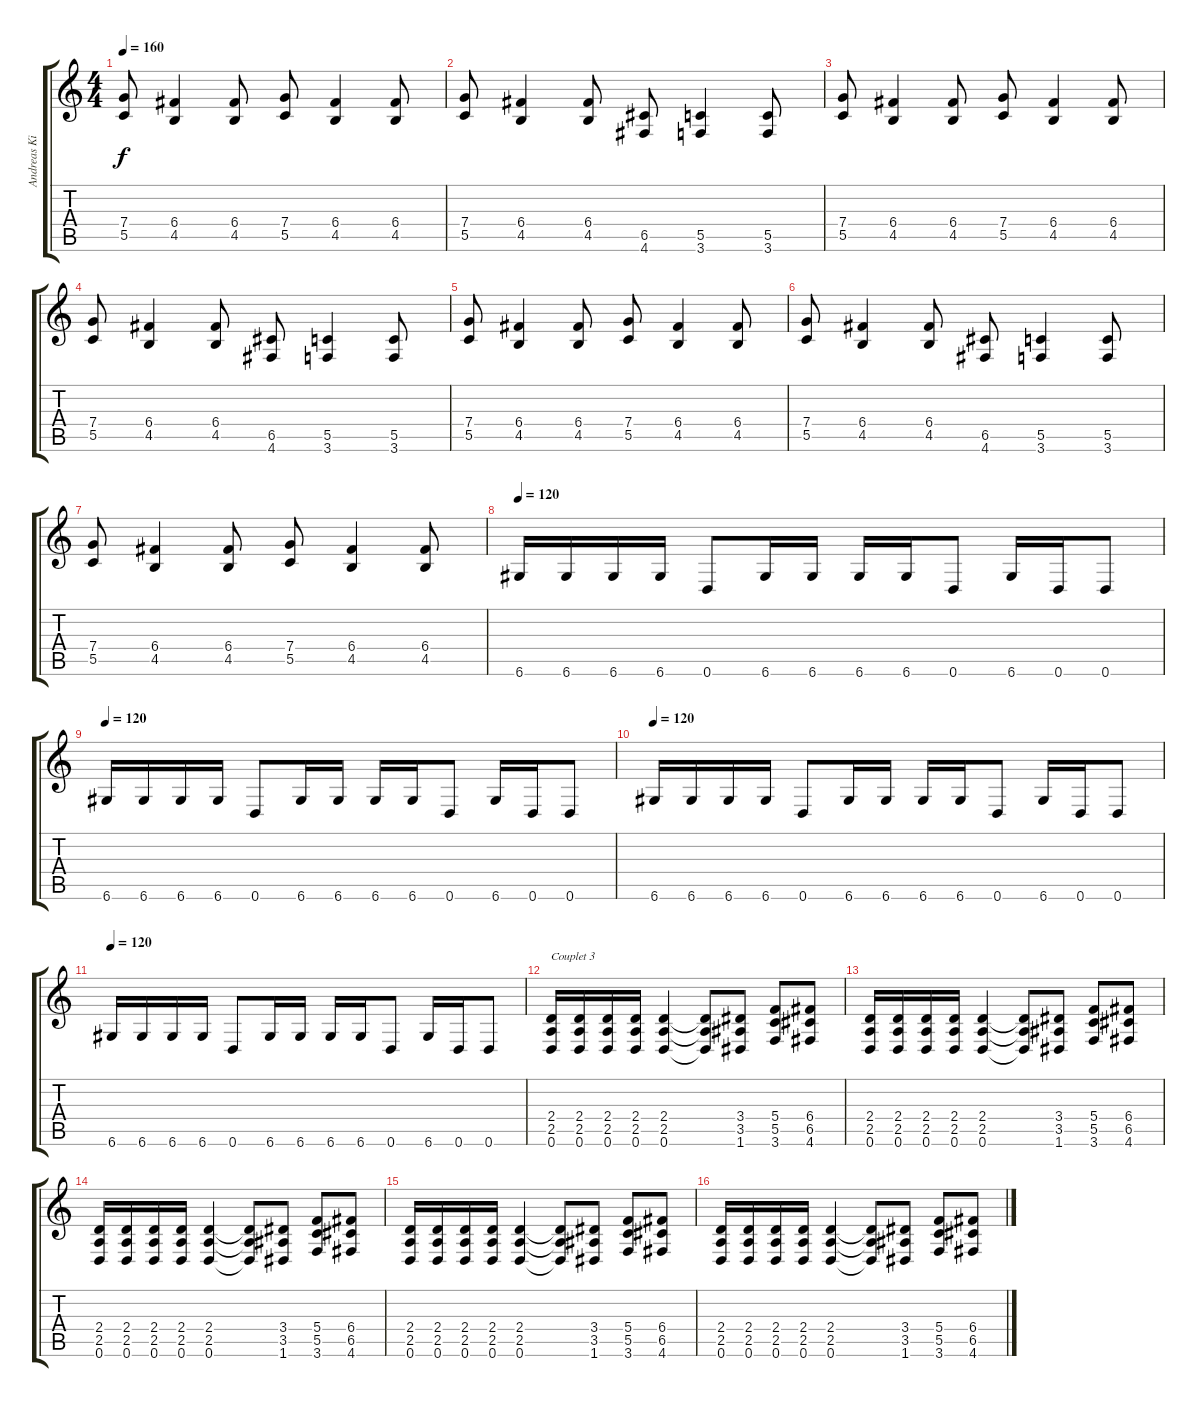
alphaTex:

\track ("Andreas Kisser" "Andreas Ki") {instrument distortionguitar}
\staff {score tabs}
\tuning (D4 A3 F3 C3 G2 D2) {hide}
\ts (4 4)
\tempo 160
\clef g2
\ks c
(7.4 5.5).8{dy f} (6.4 4.5).4 (6.4 4.5).8 (7.4 5.5).8 (6.4 4.5).4 (6.4 4.5).8 |
(7.4 5.5).8 (6.4 4.5).4 (6.4 4.5).8 (6.5 4.6).8 (5.5 3.6).4 (5.5 3.6).8 |
(7.4 5.5).8 (6.4 4.5).4 (6.4 4.5).8 (7.4 5.5).8 (6.4 4.5).4 (6.4 4.5).8 |
(7.4 5.5).8 (6.4 4.5).4 (6.4 4.5).8 (6.5 4.6).8 (5.5 3.6).4 (5.5 3.6).8 |
(7.4 5.5).8 (6.4 4.5).4 (6.4 4.5).8 (7.4 5.5).8 (6.4 4.5).4 (6.4 4.5).8 |
(7.4 5.5).8 (6.4 4.5).4 (6.4 4.5).8 (6.5 4.6).8 (5.5 3.6).4 (5.5 3.6).8 |
(7.4 5.5).8 (6.4 4.5).4 (6.4 4.5).8 (7.4 5.5).8 (6.4 4.5).4 (6.4 4.5).8 |
\tempo 120
6.6.16{volume 14} 6.6.16 6.6.16 6.6.16 0.6.8 6.6.16 6.6.16 6.6.16 6.6.16 0.6.8 6.6.16 0.6.16 0.6.8 |
\tempo 120
6.6.16 6.6.16 6.6.16 6.6.16 0.6.8 6.6.16 6.6.16 6.6.16 6.6.16 0.6.8 6.6.16 0.6.16 0.6.8 |
\tempo 120
6.6.16 6.6.16 6.6.16 6.6.16 0.6.8 6.6.16 6.6.16 6.6.16 6.6.16 0.6.8 6.6.16 0.6.16 0.6.8 |
\tempo 120
6.6.16 6.6.16 6.6.16 6.6.16 0.6.8 6.6.16 6.6.16 6.6.16 6.6.16 0.6.8 6.6.16 0.6.16 0.6.8 |
(2.4 2.5 0.6).16{txt "Couplet 3"} (2.4 2.5 0.6).16 (2.4 2.5 0.6).16 (2.4 2.5 0.6).16 (2.4 2.5 0.6).4 (2.4{t} 2.5{t} 0.6{t}).8 (3.4 3.5 1.6).8 (5.4 5.5 3.6).8 (6.4 6.5 4.6).8 |
(2.4 2.5 0.6).16 (2.4 2.5 0.6).16 (2.4 2.5 0.6).16 (2.4 2.5 0.6).16 (2.4 2.5 0.6).4 (2.4{t} 2.5{t} 0.6{t}).8 (3.4 3.5 1.6).8 (5.4 5.5 3.6).8 (6.4 6.5 4.6).8 |
(2.4 2.5 0.6).16 (2.4 2.5 0.6).16 (2.4 2.5 0.6).16 (2.4 2.5 0.6).16 (2.4 2.5 0.6).4 (2.4{t} 2.5{t} 0.6{t}).8 (3.4 3.5 1.6).8 (5.4 5.5 3.6).8 (6.4 6.5 4.6).8 |
(2.4 2.5 0.6).16 (2.4 2.5 0.6).16 (2.4 2.5 0.6).16 (2.4 2.5 0.6).16 (2.4 2.5 0.6).4 (2.4{t} 2.5{t} 0.6{t}).8 (3.4 3.5 1.6).8 (5.4 5.5 3.6).8 (6.4 6.5 4.6).8 |
(2.4 2.5 0.6).16 (2.4 2.5 0.6).16 (2.4 2.5 0.6).16 (2.4 2.5 0.6).16 (2.4 2.5 0.6).4 (2.4{t} 2.5{t} 0.6{t}).8 (3.4 3.5 1.6).8 (5.4 5.5 3.6).8 (6.4 6.5 4.6).8
